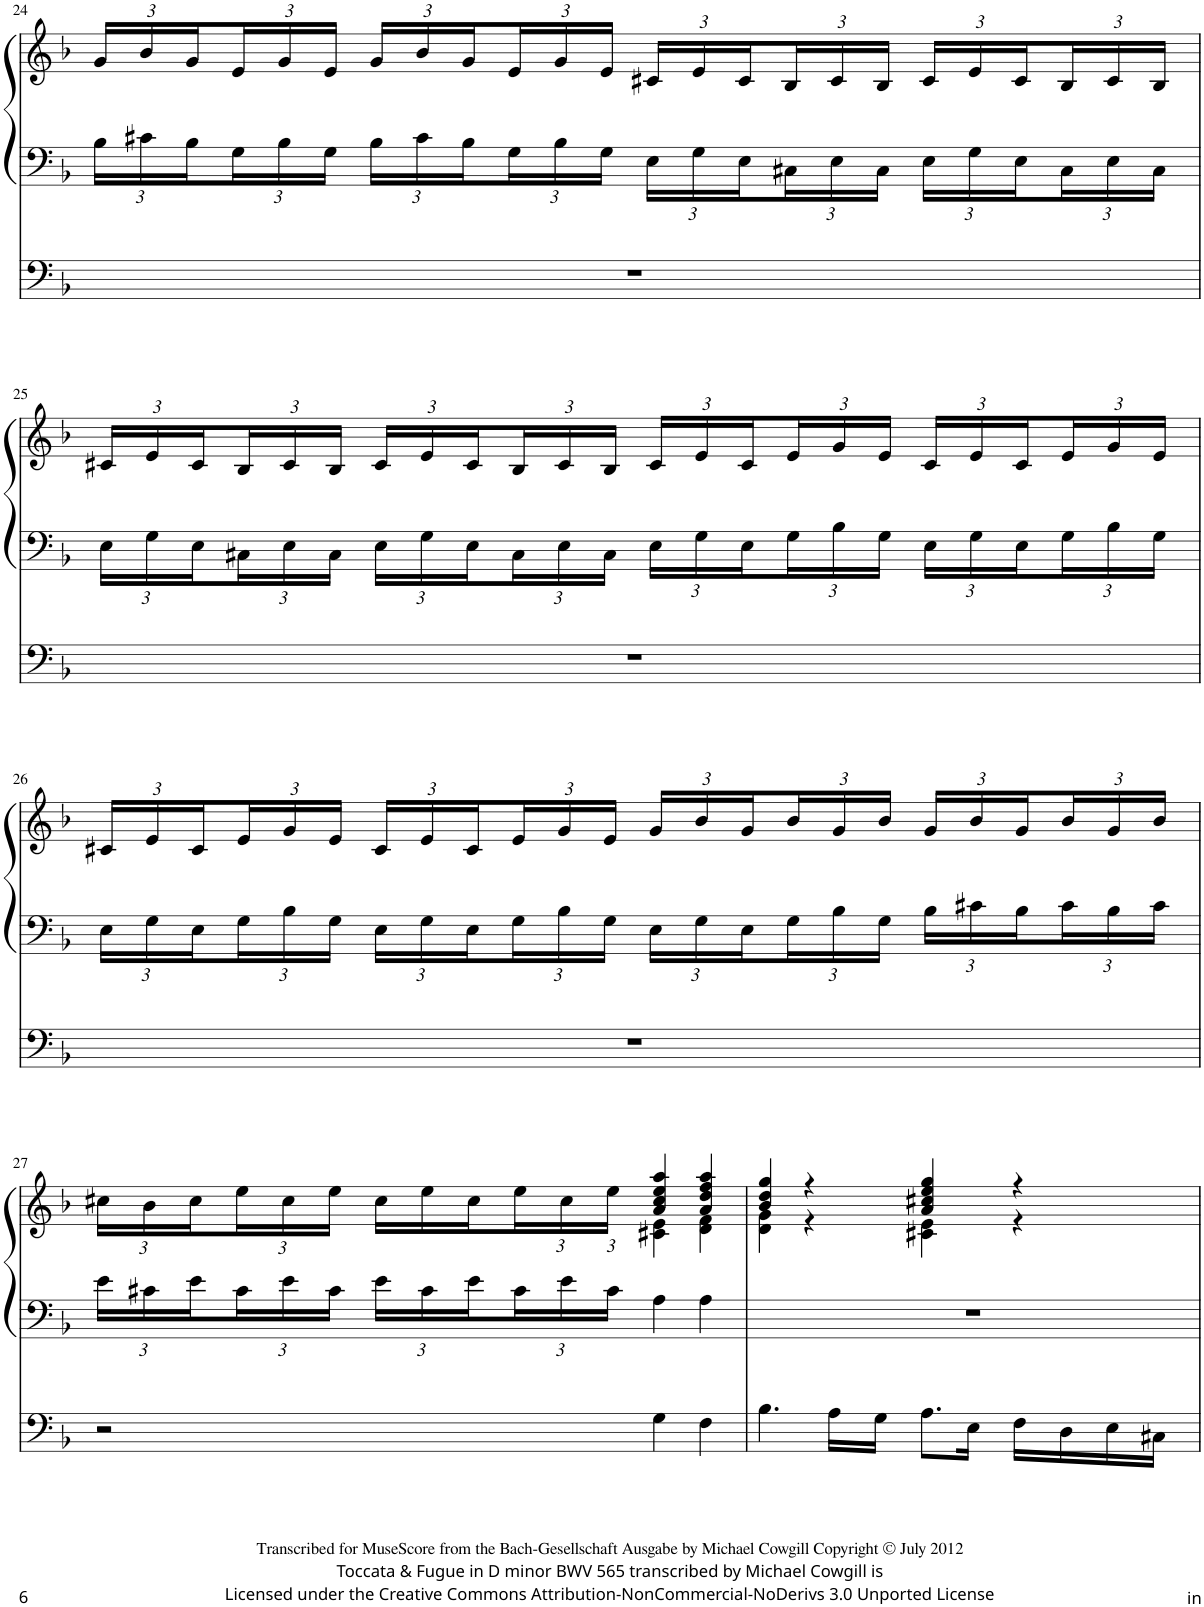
**kern	**kern	**kern
*part1	*part1	*part1
*staff3	*staff2	*staff1
*I"Man.	*	*
*I'Man.	*	*
!!LO:PB:g=z
*clefF4	*clefF4	*clefG2
*k[b-]	*k[b-]	*k[b-]
*M4/4	*M4/4	*M4/4
*	*Xbrackettup	*Xbrackettup
=24	=24	=24
1r	24B-\LL	24g/LL
.	24c#X\	24b-/
.	24B-\	24g/
.	24G\	24e/
.	24B-\	24g/
.	24G\JJ	24e/JJ
.	24B-\LL	24g/LL
.	24c#\	24b-/
.	24B-\	24g/
.	24G\	24e/
.	24B-\	24g/
.	24G\JJ	24e/JJ
.	24E\LL	24c#X/LL
.	24G\	24e/
.	24E\	24c#/
.	24C#X\	24B-/
.	24E\	24c#/
.	24C#\JJ	24B-/JJ
.	24E\LL	24c#/LL
.	24G\	24e/
.	24E\	24c#/
.	24C#\	24B-/
.	24E\	24c#/
.	24C#\JJ	24B-/JJ
!!LO:LB:g=z
=25	=25	=25
1r	24E\LL	24c#X/LL
.	24G\	24e/
.	24E\	24c#/
.	24C#X\	24B-/
.	24E\	24c#/
.	24C#\JJ	24B-/JJ
.	24E\LL	24c#/LL
.	24G\	24e/
.	24E\	24c#/
.	24C#\	24B-/
.	24E\	24c#/
.	24C#\JJ	24B-/JJ
.	24E\LL	24c#/LL
.	24G\	24e/
.	24E\	24c#/
.	24G\	24e/
.	24B-\	24g/
.	24G\JJ	24e/JJ
.	24E\LL	24c#/LL
.	24G\	24e/
.	24E\	24c#/
.	24G\	24e/
.	24B-\	24g/
.	24G\JJ	24e/JJ
!!LO:LB:g=z
=26	=26	=26
1r	24E\LL	24c#X/LL
.	24G\	24e/
.	24E\	24c#/
.	24G\	24e/
.	24B-\	24g/
.	24G\JJ	24e/JJ
.	24E\LL	24c#/LL
.	24G\	24e/
.	24E\	24c#/
.	24G\	24e/
.	24B-\	24g/
.	24G\JJ	24e/JJ
.	24E\LL	24g/LL
.	24G\	24b-/
.	24E\	24g/
.	24G\	24b-/
.	24B-\	24g/
.	24G\JJ	24b-/JJ
.	24B-\LL	24g/LL
.	24c#X\	24b-/
.	24B-\	24g/
.	24c#\	24b-/
.	24B-\	24g/
.	24c#\JJ	24b-/JJ
!!LO:LB:g=z
=27	=27	=27
*	*	*^
2r	24e\LL	24cc#X\LL	2ryy
.	24c#X\	24b-\	.
.	24e\	24cc#\	.
.	24c#\	24ee\	.
.	24e\	24cc#\	.
.	24c#\JJ	24ee\JJ	.
.	24e\LL	24cc#\LL	.
.	24c#\	24ee\	.
.	24e\	24cc#\	.
.	24c#\	24ee\	.
.	24e\	24cc#\	.
.	24c#\JJ	24ee\JJ	.
4G\	4A\	4a/ 4cc#/ 4ee/ 4aa/	4c#X\ 4e\
4F\	4A\	4a/ 4dd/ 4ff/ 4aa/	4d\ 4f\
=28	=28	=28	=28
4.B-\	1r	4b-/ 4dd/ 4gg/	4d\ 4g\
.	.	4r	4r
16A\LL	.	.	.
16G\JJ	.	.	.
8.A\L	.	4a/ 4cc#X/ 4ee/ 4gg/	4c#X\ 4e\
16E\Jk	.	.	.
16F\LL	.	4r	4r
16D\	.	.	.
16E\	.	.	.
16C#X\JJ	.	.	.
*	*	*v	*v
=	=	=
*-	*-	*-
